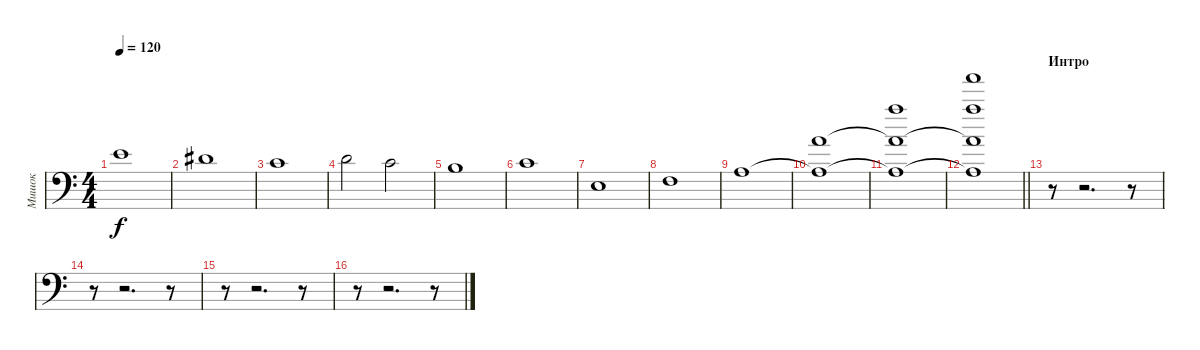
\track ("Мишок" "Мишок") {instrument stringensemble2}
\staff {score}
\tuning (E4 B3 G3 D3 A2 D2 C-1) {hide}
\ts (4 4)
\tempo 120
\clef f4
\ks c
9.3.1{dy f} |
8.3.1 |
10.4.1 |
12.4.2 10.4.2 |
9.4.1 |
10.4.1 |
7.5.1 |
8.5.1 |
7.4.1 |
(10.2 7.4{t}).1 |
(17.1 10.2{t} 7.4{t}).1 |
\barLineRight lightlight
(29.1 10.2{t} 26.3 7.4{t}).1 |
\section ("" "Интро")
r.8 r.2{d} r.8 |
r.8 r.2{d} r.8 |
r.8 r.2{d} r.8 |
r.8 r.2{d} r.8
